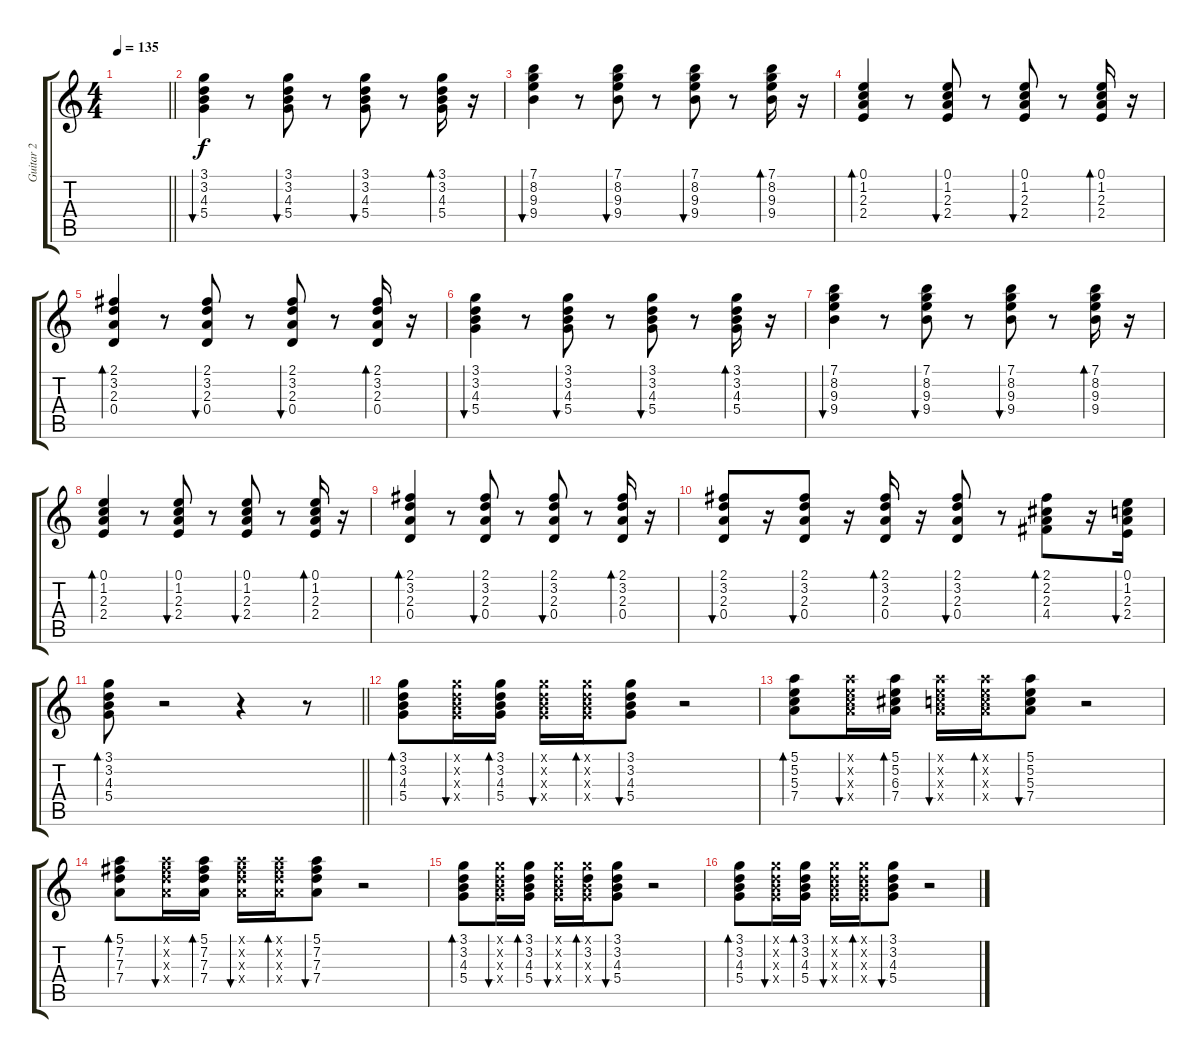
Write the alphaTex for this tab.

\track ("Guitar 2" "Guitar 2") {instrument electricguitarclean}
\staff {score tabs}
\tuning (E4 B3 G3 D3 A2 E2) {hide}
\ts (4 4)
\tempo 135
\clef g2
\barLineRight lightlight
\ks c
|
(3.1 3.2 4.3 5.4).4{bu 30} r.8 (3.1 3.2 4.3 5.4).8{bu 30} r.8 (3.1 3.2 4.3 5.4).8{bu 30} r.8 (3.1 3.2 4.3 5.4).16{bd 30} r.16 |
(7.1 8.2 9.3 9.4).4{bu 30} r.8 (7.1 8.2 9.3 9.4).8{bu 30} r.8 (7.1 8.2 9.3 9.4).8{bu 30} r.8 (7.1 8.2 9.3 9.4).16{bd 30} r.16 |
(0.1 1.2 2.3 2.4).4{bd 30} r.8 (0.1 1.2 2.3 2.4).8{bu 30} r.8 (0.1 1.2 2.3 2.4).8{bu 30} r.8 (0.1 1.2 2.3 2.4).16{bd 30} r.16 |
(2.1 3.2 2.3 0.4).4{bd 30} r.8 (2.1 3.2 2.3 0.4).8{bu 30} r.8 (2.1 3.2 2.3 0.4).8{bu 30} r.8 (2.1 3.2 2.3 0.4).16{bd 30} r.16 |
(3.1 3.2 4.3 5.4).4{bu 30} r.8 (3.1 3.2 4.3 5.4).8{bu 30} r.8 (3.1 3.2 4.3 5.4).8{bu 30} r.8 (3.1 3.2 4.3 5.4).16{bd 30} r.16 |
(7.1 8.2 9.3 9.4).4{bu 30} r.8 (7.1 8.2 9.3 9.4).8{bu 30} r.8 (7.1 8.2 9.3 9.4).8{bu 30} r.8 (7.1 8.2 9.3 9.4).16{bd 30} r.16 |
(0.1 1.2 2.3 2.4).4{bd 30} r.8 (0.1 1.2 2.3 2.4).8{bu 30} r.8 (0.1 1.2 2.3 2.4).8{bu 30} r.8 (0.1 1.2 2.3 2.4).16{bd 30} r.16 |
(2.1 3.2 2.3 0.4).4{bd 30} r.8 (2.1 3.2 2.3 0.4).8{bu 30} r.8 (2.1 3.2 2.3 0.4).8{bu 30} r.8 (2.1 3.2 2.3 0.4).16{bd 30} r.16 |
(2.1 3.2 2.3 0.4).8{bu 30} r.16 (2.1 3.2 2.3 0.4).8{bu 30} r.16 (2.1 3.2 2.3 0.4).16{bd 30} r.16 (2.1 3.2 2.3 0.4).8{bu 30} r.8 (2.1 2.2 2.3 4.4).8{bd 30} r.16 (0.1 1.2 2.3 2.4).16{bu 30} |
\barLineRight lightlight
(3.1 3.2 4.3 5.4).8{bd 30} r.2 r.4 r.8 |
(3.1 3.2 4.3 5.4).8{bd 30} (3.1{x} 3.2{x} 4.3{x} 5.4{x}).16{bu 30} (3.1 3.2 4.3 5.4).16{bd 30} (3.1{x} 3.2{x} 4.3{x} 5.4{x}).16{bu 30} (3.1{x} 3.2{x} 4.3{x} 5.4{x}).16{bd 30} (3.1 3.2 4.3 5.4).8{bu 30} r.2 |
(5.1 5.2 5.3 7.4).8{bd 30} (5.1{x} 5.2{x} 5.3{x} 7.4{x}).16{bu 30} (5.1 5.2 6.3 7.4).16{bd 30} (5.1{x} 5.2{x} 5.3{x} 7.4{x}).16{bu 30} (5.1{x} 5.2{x} 5.3{x} 7.4{x}).16{bd 30} (5.1 5.2 5.3 7.4).8{bu 30} r.2 |
(5.1 7.2 7.3 7.4).8{bd 30} (5.1{x} 7.2{x} 7.3{x} 7.4{x}).16{bu 30} (5.1 7.2 7.3 7.4).16{bd 30} (5.1{x} 7.2{x} 7.3{x} 7.4{x}).16{bu 30} (5.1{x} 7.2{x} 7.3{x} 7.4{x}).16{bd 30} (5.1 7.2 7.3 7.4).8{bu 30} r.2 |
(3.1 3.2 4.3 5.4).8{bd 30} (3.1{x} 3.2{x} 4.3{x} 5.4{x}).16{bu 30} (3.1 3.2 4.3 5.4).16{bd 30} (3.1{x} 3.2{x} 4.3{x} 5.4{x}).16{bu 30} (3.1{x} 3.2 4.3{x} 5.4{x}).16{bd 30} (3.1 3.2 4.3 5.4).8{bu 30} r.2 |
(3.1 3.2 4.3 5.4).8{bd 30} (3.1{x} 3.2{x} 4.3{x} 5.4{x}).16{bu 30} (3.1 3.2 4.3 5.4).16{bd 30} (3.1{x} 3.2{x} 4.3{x} 5.4{x}).16{bu 30} (3.1{x} 3.2{x} 4.3{x} 5.4{x}).16{bd 30} (3.1 3.2 4.3 5.4).8{bu 30} r.2
